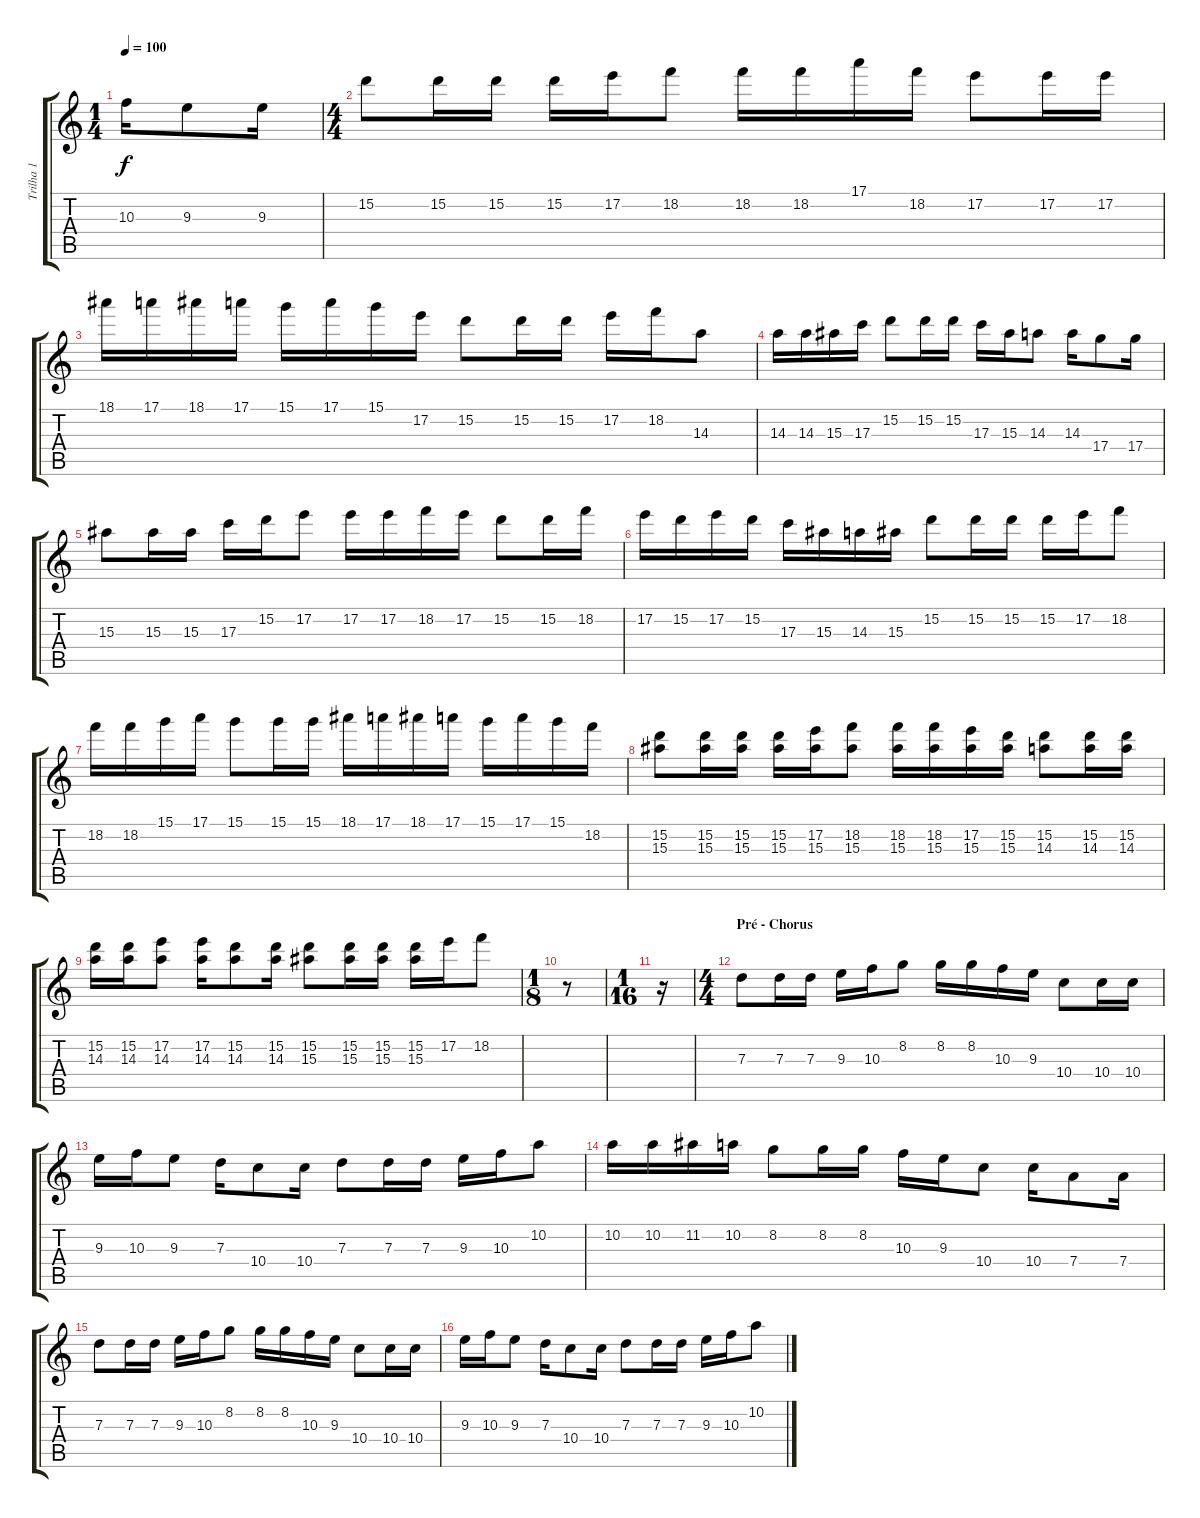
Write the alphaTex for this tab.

\track ("Trilha 1" "Trilha 1") {instrument distortionguitar}
\staff {score tabs}
\tuning (E4 B3 G3 D3 A2 E2) {hide}
\ts (1 4)
\tempo 100
\clef g2
\ks c
10.3.16{dy f} 9.3.8 9.3.16 |
\ts (4 4)
15.2.8 15.2.16 15.2.16 15.2.16 17.2.16 18.2.8 18.2.16 18.2.16 17.1.16 18.2.16 17.2.8 17.2.16 17.2.16 |
18.1.16 17.1.16 18.1.16 17.1.16 15.1.16 17.1.16 15.1.16 17.2.16 15.2.8 15.2.16 15.2.16 17.2.16 18.2.16 14.3.8 |
14.3.16 14.3.16 15.3.16 17.3.16 15.2.8 15.2.16 15.2.16 17.3.16 15.3.16 14.3.8 14.3.16 17.4.8 17.4.16 |
15.3.8 15.3.16 15.3.16 17.3.16 15.2.16 17.2.8 17.2.16 17.2.16 18.2.16 17.2.16 15.2.8 15.2.16 18.2.16 |
17.2.16 15.2.16 17.2.16 15.2.16 17.3.16 15.3.16 14.3.16 15.3.16 15.2.8 15.2.16 15.2.16 15.2.16 17.2.16 18.2.8 |
18.2.16 18.2.16 15.1.16 17.1.16 15.1.8 15.1.16 15.1.16 18.1.16 17.1.16 18.1.16 17.1.16 15.1.16 17.1.16 15.1.16 18.2.16 |
(15.2 15.3).8 (15.2 15.3).16 (15.2 15.3).16 (15.2 15.3).16 (17.2 15.3).16 (18.2 15.3).8 (18.2 15.3).16 (18.2 15.3).16 (17.2 15.3).16 (15.2 15.3).16 (15.2 14.3).8 (15.2 14.3).16 (15.2 14.3).16 |
(15.2 14.3).16 (15.2 14.3).16 (17.2 14.3).8 (17.2 14.3).16 (15.2 14.3).8 (15.2 14.3).16 (15.2 15.3).8 (15.2 15.3).16 (15.2 15.3).16 (15.2 15.3).16 17.2.16 18.2.8 |
\ts (1 8)
r.8 |
\ts (1 16)
r.16 |
\ts (4 4)
\section ("" "Pré - Chorus")
7.3.8 7.3.16 7.3.16 9.3.16 10.3.16 8.2.8 8.2.16 8.2.16 10.3.16 9.3.16 10.4.8 10.4.16 10.4.16 |
9.3.16 10.3.16 9.3.8 7.3.16 10.4.8 10.4.16 7.3.8 7.3.16 7.3.16 9.3.16 10.3.16 10.2.8 |
10.2.16 10.2.16 11.2.16 10.2.16 8.2.8 8.2.16 8.2.16 10.3.16 9.3.16 10.4.8 10.4.16 7.4.8 7.4.16 |
7.3.8 7.3.16 7.3.16 9.3.16 10.3.16 8.2.8 8.2.16 8.2.16 10.3.16 9.3.16 10.4.8 10.4.16 10.4.16 |
9.3.16 10.3.16 9.3.8 7.3.16 10.4.8 10.4.16 7.3.8 7.3.16 7.3.16 9.3.16 10.3.16 10.2.8
